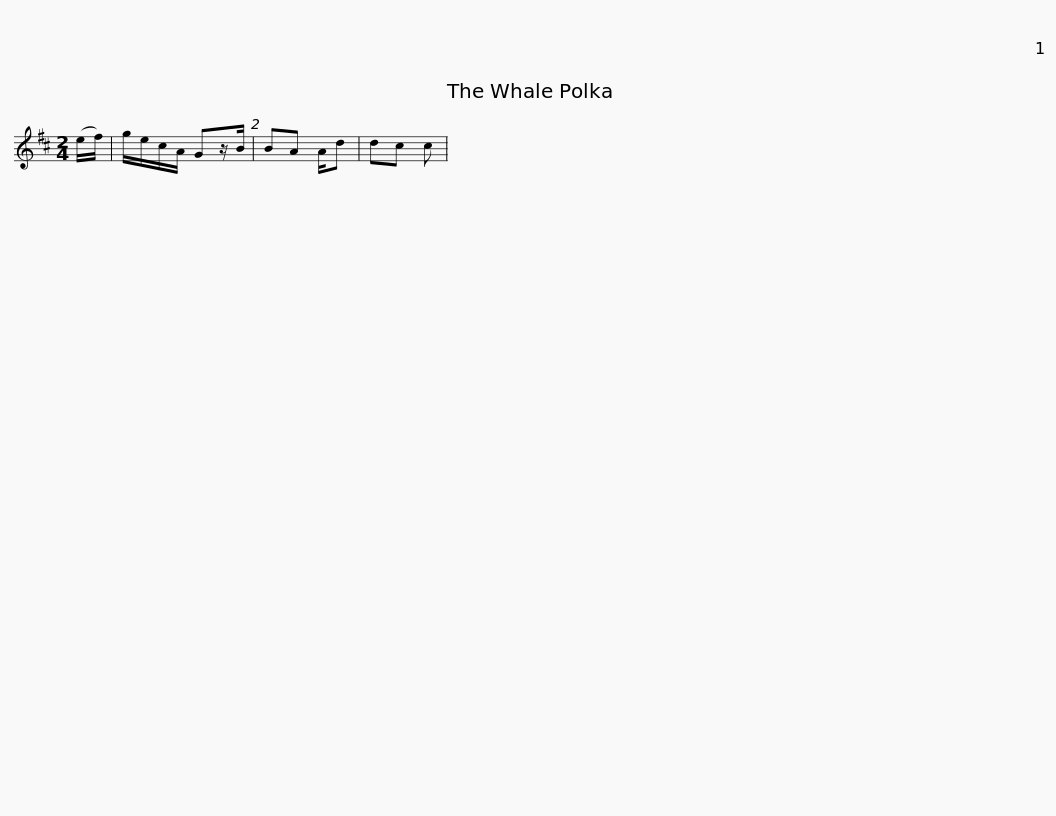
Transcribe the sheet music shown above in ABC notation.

X:1
L:1/8
M:2/4
I:linebreak $
K:D
V:1 treble
V:1
 (e/f/) | g/e/c/A/ Gz/B/ | BA A/d | dc c | %4
